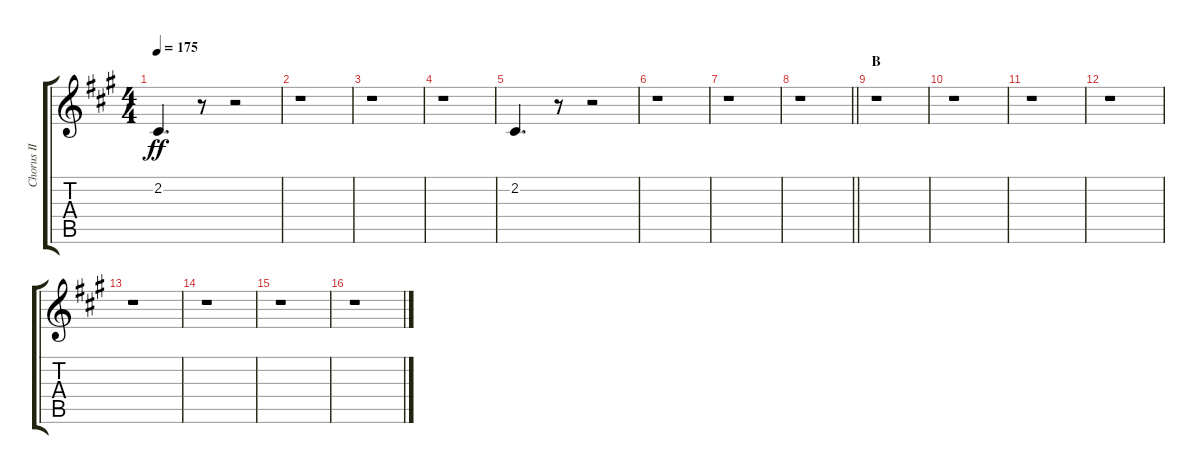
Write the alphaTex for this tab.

\track ("Chorus II" "Chorus II") {instrument voiceoohs}
\staff {score tabs}
\tuning (E4 B3 G3 D3 A2 E2) {hide}
\ts (4 4)
\tempo 175
\clef g2
\ks a
2.2.4{d dy ff} r.8 r.2 |
r.1 |
r.1 |
r.1 |
2.2.4{d} r.8 r.2 |
r.1 |
r.1 |
\barLineRight lightlight
r.1 |
\section ("" "B")
r.1 |
r.1 |
r.1 |
r.1 |
r.1 |
r.1 |
r.1 |
r.1
